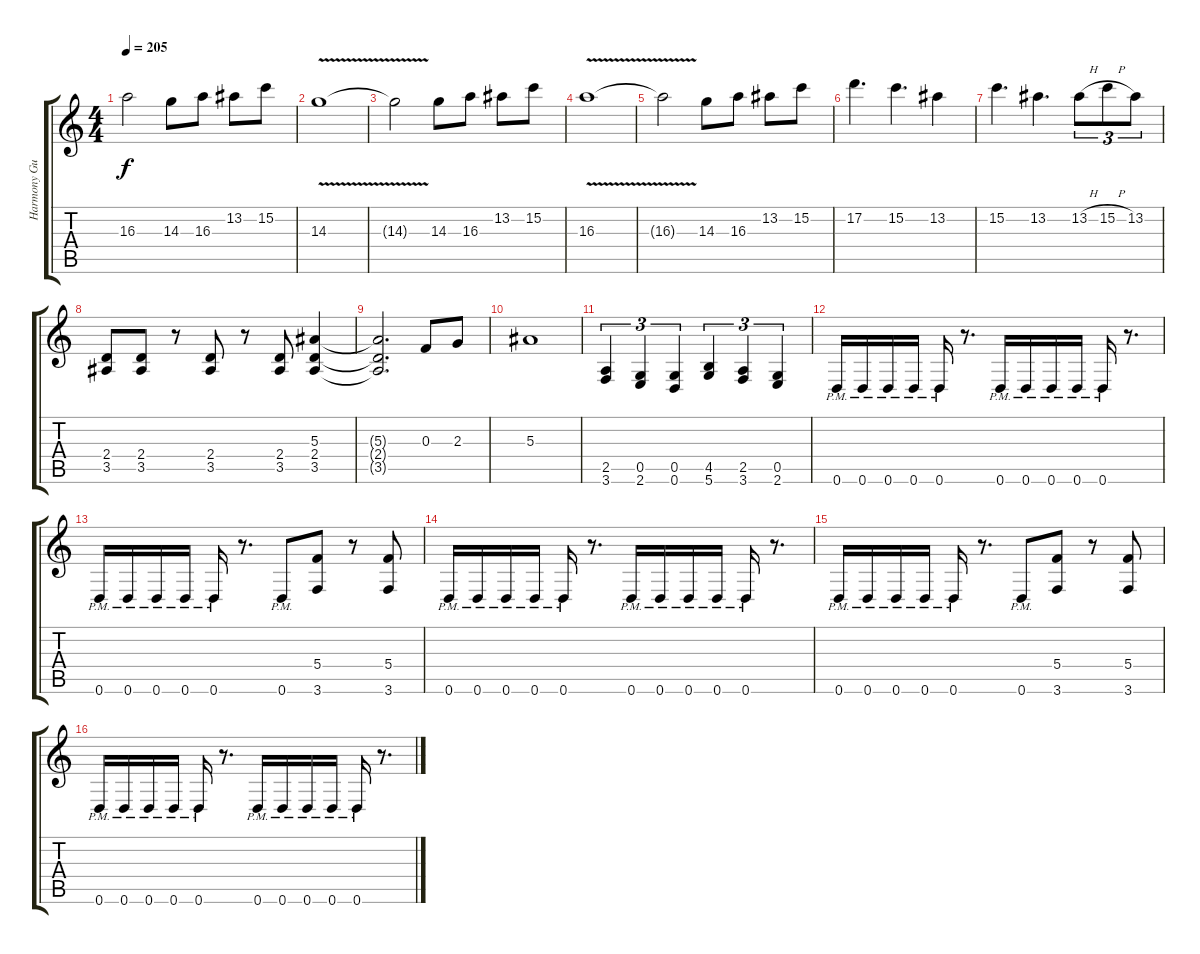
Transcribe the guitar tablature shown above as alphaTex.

\track ("Harmony Guitar" "Harmony Gu") {instrument distortionguitar}
\staff {score tabs}
\tuning (D4 A3 F3 C3 G2 D2) {hide}
\ts (4 4)
\tempo 205
\clef g2
\ks c
16.3{t}.2{dy f} 14.3.8 16.3.8 13.2.8 15.2.8 |
14.3{v}.1 |
14.3{v t}.2 14.3.8 16.3.8 13.2.8 15.2.8 |
16.3{v}.1 |
16.3{v t}.2 14.3.8 16.3.8 13.2.8 15.2.8 |
17.2.4{d} 15.2.4{d} 13.2.4 |
15.2.4{d} 13.2.4{d} 13.2{h}.8{tu (3 2)} 15.2{h}.8{tu (3 2)} 13.2.8{tu (3 2)} |
(2.4 3.5).8 (2.4 3.5).8 r.8 (2.4 3.5).8 r.8 (2.4 3.5).8 (5.3 2.4 3.5).4 |
(5.3{t} 2.4{t} 3.5{t}).2{d} 0.3.8 2.3.8 |
5.3.1 |
(2.5 3.6).4{tu (3 2)} (0.5 2.6).4{tu (3 2)} (0.5 0.6).4{tu (3 2)} (4.5 5.6).4{tu (3 2)} (2.5 3.6).4{tu (3 2)} (0.5 2.6).4{tu (3 2)} |
0.6{pm}.16 0.6{pm}.16 0.6{pm}.16 0.6{pm}.16 0.6{pm}.16 r.8{d} 0.6{pm}.16 0.6{pm}.16 0.6{pm}.16 0.6{pm}.16 0.6{pm}.16 r.8{d} |
0.6{pm}.16 0.6{pm}.16 0.6{pm}.16 0.6{pm}.16 0.6{pm}.16 r.8{d} 0.6{pm}.8 (5.4 3.6).8 r.8 (5.4 3.6).8 |
0.6{pm}.16 0.6{pm}.16 0.6{pm}.16 0.6{pm}.16 0.6{pm}.16 r.8{d} 0.6{pm}.16 0.6{pm}.16 0.6{pm}.16 0.6{pm}.16 0.6{pm}.16 r.8{d} |
0.6{pm}.16 0.6{pm}.16 0.6{pm}.16 0.6{pm}.16 0.6{pm}.16 r.8{d} 0.6{pm}.8 (5.4 3.6).8 r.8 (5.4 3.6).8 |
0.6{pm}.16 0.6{pm}.16 0.6{pm}.16 0.6{pm}.16 0.6{pm}.16 r.8{d} 0.6{pm}.16 0.6{pm}.16 0.6{pm}.16 0.6{pm}.16 0.6{pm}.16 r.8{d}
